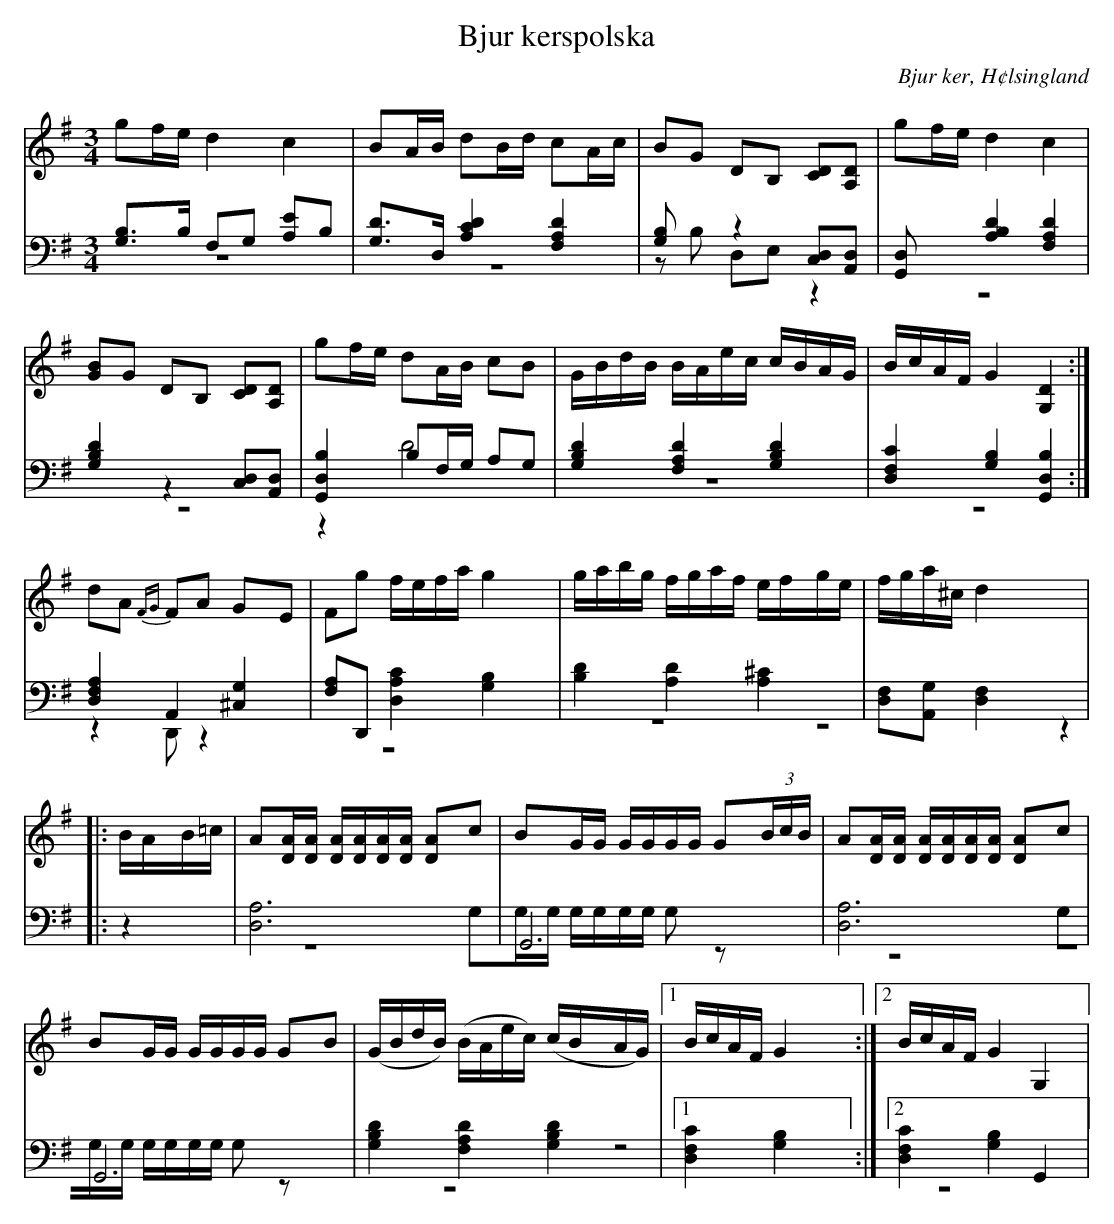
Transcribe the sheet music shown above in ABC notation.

X:1
T: Bjur kerspolska
O: Bjur ker, H¢lsingland
M: 3/4
L: 1/8
K: G
V:1
V:2
V:3 merge
V:1
gf/e/ d2 c2|BA/B/ dB/d/ cA/c/| BG DB, [CD][A,D]|gf/e/ d2 c2|
[GB]G DB, [CD][A,D] |gf/e/ dA/B/ cB|G/B/d/B/ B/A/e/c/ c/B/A/G/|B/c/A/F/ G2 [G,2D2]:|
dA {FG}FA GE|Fg f/e/f/a/ g2|g/a/b/g/ f/g/a/f/ e/f/g/e/ |f/g/a/^c/ d2 |
|:B/A/B/=c/|A[D/A/][D/A/] [D/A/][D/A/][D/A/][D/A/] [DA]c|BG/G/ G/G/G/G/ G(3B/c/B/|A[D/A/][D/A/] [D/A/][D/A/][D/A/][D/A/] [DA]c|
BG/G/ G/G/G/G/ GB|(G/B/d/B/) (B/A/e/c/) (c/B/A/G/)|1 B/c/A/F/ G2:|2 B/c/A/F/ G2 G,2|
V:2 clef=bass
[G,B,]>B, F,G, [A,E]B,|[G,D]>D, [A,2C2D2] [F,2A,2 D2]|[G,2B,] z2 [C,D,][A,,D,]|[G,,2D,] [A,2B,2D2] [F,2A,2 D2]|
[G,2B,2D2] z2 [C,D,][A,,D,]|[G,,2D,2B,2] B,F,/G,/ A,G,|[G,2B,2D2] [F,2A,2 D2] [G,2B,2D2]|[D,2F,2C2] [G,2B,2][G,,2D,2B,2]:|
[D,2F,2A,2] A,,2 [^C,2G,2]|[F,A,]D,, [D,2A,2C2] [G,2B,2]|[B,2D2] [A,2D2] [A,2^C2]|[D,F,][A,,G,] [D,2F,2]|
|:z2|[D,6A,6]|G,,6|[D,6A,6]|
G,,6|[G,2B,2D2] [F,2A,2 D2] [G,2B,2D2]|1 [D,2F,2C2] [G,2B,2] :|2 [D,2F,2C2] [G,2B,2] G,,2|
V:3  clef=bass
z6|z6|zB, D,E, z2|z6|
z6 |z2 D4|z6|z6:|
z2 D,, z2|z6|z6|z4|
|:z2|z6|G,G,/G,/ G,/G,/G,/G,/ G,z|z6 |
G,G,/G,/ G,/G,/G,/G,/ G,z|z6|1 z4:|2 z6|
